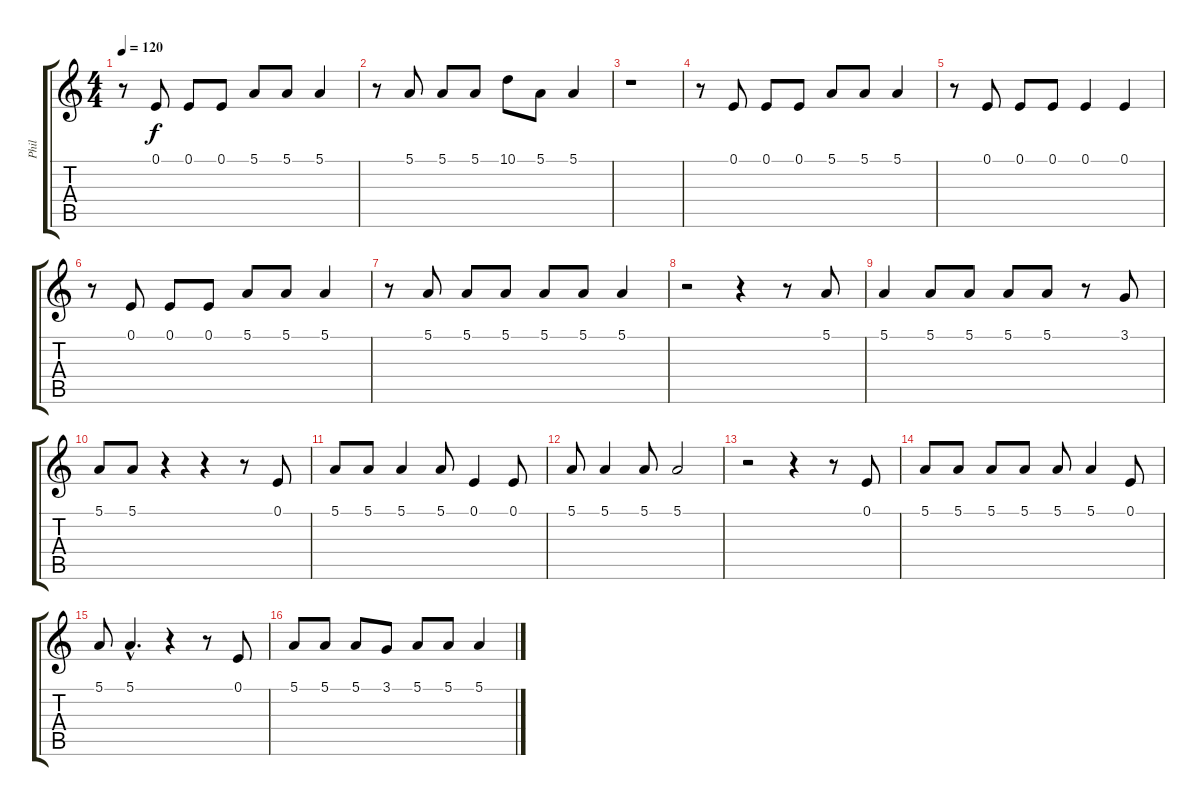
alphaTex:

\track ("Phil" "Phil") {instrument lead6voice}
\staff {score tabs}
\tuning (E4 B3 G3 D3 A2 E2) {hide}
\ts (4 4)
\tempo 120
\clef g2
\ks c
r.8{dy f} 0.1.8 0.1.8 0.1.8 5.1.8 5.1.8 5.1.4 |
r.8 5.1.8 5.1.8 5.1.8 10.1.8 5.1.8 5.1.4 |
r.1 |
r.8 0.1.8 0.1.8 0.1.8 5.1.8 5.1.8 5.1.4 |
r.8 0.1.8 0.1.8 0.1.8 0.1.4 0.1.4 |
r.8 0.1.8 0.1.8 0.1.8 5.1.8 5.1.8 5.1.4 |
r.8 5.1.8 5.1.8 5.1.8 5.1.8 5.1.8 5.1.4 |
r.2 r.4 r.8 5.1.8 |
5.1.4 5.1.8 5.1.8 5.1.8 5.1.8 r.8 3.1.8 |
5.1.8 5.1.8 r.4 r.4 r.8 0.1.8 |
5.1.8 5.1.8 5.1.4 5.1.8 0.1.4 0.1.8 |
5.1.8 5.1.4 5.1.8 5.1.2 |
r.2 r.4 r.8 0.1.8 |
5.1.8 5.1.8 5.1.8 5.1.8 5.1.8 5.1.4 0.1.8 |
5.1.8 5.1{hac}.4{d} r.4 r.8 0.1.8 |
5.1.8 5.1.8 5.1.8 3.1.8 5.1.8 5.1.8 5.1.4
